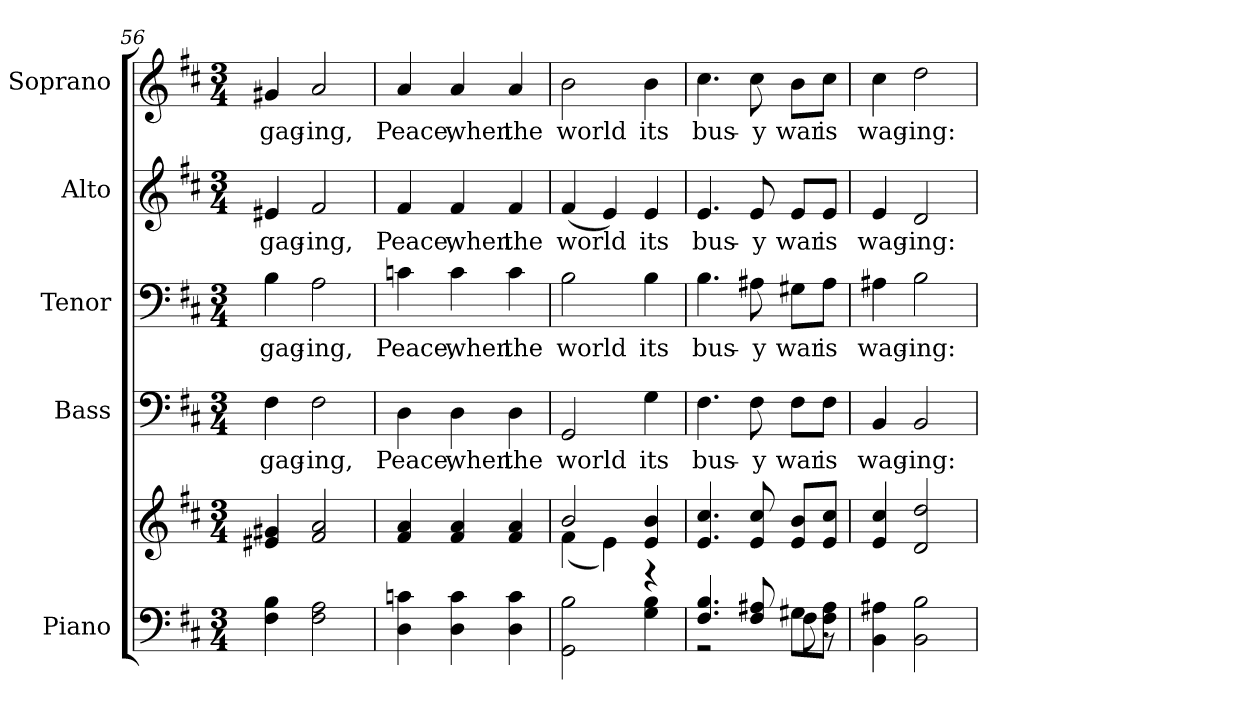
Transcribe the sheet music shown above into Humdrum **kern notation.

**kern	**kern	**kern	**text	**kern	**text	**kern	**text	**kern	**text
*part5	*part5	*part4	*part4	*part3	*part3	*part2	*part2	*part1	*part1
*staff6	*staff5	*staff4	*staff4	*staff3	*staff3	*staff2	*staff2	*staff1	*staff1
*I"Piano	*	*I"Bass	*	*I"Tenor	*	*I"Alto	*	*I"Soprano	*
*I'Pno.	*	*I'B.	*	*I'T.	*	*I'A.	*	*I'S.	*
*clefF4	*clefG2	*clefF4	*	*clefF4	*	*clefG2	*	*clefG2	*
*k[f#c#]	*k[f#c#]	*k[f#c#]	*	*k[f#c#]	*	*k[f#c#]	*	*k[f#c#]	*
*D:	*D:	*D:	*	*D:	*	*D:	*	*D:	*
*M3/4	*M3/4	*M3/4	*	*M3/4	*	*M3/4	*	*M3/4	*
=56	=56	=56	=56	=56	=56	=56	=56	=56	=56
!	!	!	!LO:LY:b:color=#000000	!	!	!	!	!	!
!	!	!	!	!	!LO:LY:b:color=#000000	!	!	!	!
!	!	!	!	!	!	!	!LO:LY:b:color=#000000	!	!
!	!	!	!	!	!	!	!	!	!LO:LY:b:color=#000000
4F#i\ 4Bi	4e#Xi/ 4g#Xi	4F#i\	-gag-	4Bi\	-gag-	4e#Xi/	-gag-	4g#Xi/	-gag-
!	!	!	!LO:LY:b:color=#000000	!	!	!	!	!	!
!	!	!	!	!	!LO:LY:b:color=#000000	!	!	!	!
!	!	!	!	!	!	!	!LO:LY:b:color=#000000	!	!
!	!	!	!	!	!	!	!	!	!LO:LY:b:color=#000000
2F#i\ 2Ai	2f#i/ 2ai	2F#i\	-ing,	2Ai\	-ing,	2f#i/	-ing,	2ai/	-ing,
=57	=57	=57	=57	=57	=57	=57	=57	=57	=57
!	!	!	!LO:LY:b:color=#000000	!	!	!	!	!	!
!	!	!	!	!	!LO:LY:b:color=#000000	!	!	!	!
!	!	!	!	!	!	!	!LO:LY:b:color=#000000	!	!
!	!	!	!	!	!	!	!	!	!LO:LY:b:color=#000000
4Di\ 4cni	4f#i/ 4ai	4Di\	Peace,	4cni\	Peace,	4f#i/	Peace,	4ai/	Peace,
!	!	!	!LO:LY:b:color=#000000	!	!	!	!	!	!
!	!	!	!	!	!LO:LY:b:color=#000000	!	!	!	!
!	!	!	!	!	!	!	!LO:LY:b:color=#000000	!	!
!	!	!	!	!	!	!	!	!	!LO:LY:b:color=#000000
4Di\ 4ci	4f#i/ 4ai	4Di\	when	4ci\	when	4f#i/	when	4ai/	when
!	!	!	!LO:LY:b:color=#000000	!	!	!	!	!	!
!	!	!	!	!	!LO:LY:b:color=#000000	!	!	!	!
!	!	!	!	!	!	!	!LO:LY:b:color=#000000	!	!
!	!	!	!	!	!	!	!	!	!LO:LY:b:color=#000000
4Di\ 4ci	4f#i/ 4ai	4Di\	the	4ci\	the	4f#i/	the	4ai/	the
!!LO:PB:g=z
=58	=58	=58	=58	=58	=58	=58	=58	=58	=58
*	*^	*	*	*	*	*	*	*	*
!	!	!	!	!LO:LY:b:color=#000000	!	!	!	!	!	!
!	!	!	!	!	!	!LO:LY:b:color=#000000	!	!	!	!
!	!	!	!	!	!	!	!	!LO:LY:b:color=#000000	!	!
!	!	!	!	!	!	!	!	!	!	!LO:LY:b:color=#000000
2GGi\ 2Bi	2bi/	(4f#i\	2GGi/	world	2Bi\	world	(4f#i/	world	2bi\	world
.	.	4ei\)	.	.	.	.	4ei/)	.	.	.
!	!	!	!	!LO:LY:b:color=#000000	!	!	!	!	!	!
!	!	!	!	!	!	!LO:LY:b:color=#000000	!	!	!	!
!	!	!	!	!	!	!	!	!LO:LY:b:color=#000000	!	!
!	!	!	!	!	!	!	!	!	!	!LO:LY:b:color=#000000
4Gi\ 4Bi	4ei/ 4bi	4r	4Gi\	its	4Bi\	its	4ei/	its	4bi\	its
*	*v	*v	*	*	*	*	*	*	*	*
=59	=59	=59	=59	=59	=59	=59	=59	=59	=59
*^	*	*	*	*	*	*	*	*	*
*	*	*^	*	*	*	*	*	*	*	*
!	!	!	!	!	!LO:LY:b:color=#000000	!	!	!	!	!	!
*	*	*v	*v	*	*	*	*	*	*	*	*
*	*	*^	*	*	*	*	*	*	*	*
!	!	!	!	!	!	!	!LO:LY:b:color=#000000	!	!	!	!
*	*	*v	*v	*	*	*	*	*	*	*	*
*	*	*^	*	*	*	*	*	*	*	*
!	!	!	!	!	!	!	!	!	!LO:LY:b:color=#000000	!	!
*	*	*v	*v	*	*	*	*	*	*	*	*
*	*	*^	*	*	*	*	*	*	*	*
!	!	!	!	!	!	!	!	!	!	!	!LO:LY:b:color=#000000
*	*	*v	*v	*	*	*	*	*	*	*	*
4.F#i/ 4.Bi	2r	4.ei/ 4.cc#i	4.F#i\	bus-	4.Bi\	bus-	4.ei/	bus-	4.cc#i\	bus-
!	!	!	!	!LO:LY:b:color=#000000	!	!	!	!	!	!
!	!	!	!	!	!	!LO:LY:b:color=#000000	!	!	!	!
!	!	!	!	!	!	!	!	!LO:LY:b:color=#000000	!	!
!	!	!	!	!	!	!	!	!	!	!LO:LY:b:color=#000000
8F#i/ 8A#Xi	.	8ei/ 8cc#i	8F#i\	-y	8A#Xi\	-y	8ei/	-y	8cc#i\	-y
!	!	!	!	!LO:LY:b:color=#000000	!	!	!	!	!	!
!	!	!	!	!	!	!LO:LY:b:color=#000000	!	!	!	!
!	!	!	!	!	!	!	!	!LO:LY:b:color=#000000	!	!
!	!	!	!	!	!	!	!	!	!	!LO:LY:b:color=#000000
8G#Xi\L	8F#i\	8ei/ 8bi/L	8F#i\L	war	8G#Xi\L	war	8ei/L	war	8bi\L	war
!	!	!	!	!LO:LY:b:color=#000000	!	!	!	!	!	!
!	!	!	!	!	!	!LO:LY:b:color=#000000	!	!	!	!
!	!	!	!	!	!	!	!	!LO:LY:b:color=#000000	!	!
!	!	!	!	!	!	!	!	!	!	!LO:LY:b:color=#000000
8F#i\ 8A#i\J	8r	8ei/ 8cc#i/J	8F#i\J	is	8A#i\J	is	8ei/J	is	8cc#i\J	is
*v	*v	*	*	*	*	*	*	*	*	*
=60	=60	=60	=60	=60	=60	=60	=60	=60	=60
*^	*	*	*	*	*	*	*	*	*
!	!	!	!	!LO:LY:b:color=#000000	!	!	!	!	!	!
*v	*v	*	*	*	*	*	*	*	*	*
*^	*	*	*	*	*	*	*	*	*
!	!	!	!	!	!	!LO:LY:b:color=#000000	!	!	!	!
*v	*v	*	*	*	*	*	*	*	*	*
*^	*	*	*	*	*	*	*	*	*
!	!	!	!	!	!	!	!	!LO:LY:b:color=#000000	!	!
*v	*v	*	*	*	*	*	*	*	*	*
*^	*	*	*	*	*	*	*	*	*
!	!	!	!	!	!	!	!	!	!	!LO:LY:b:color=#000000
*v	*v	*	*	*	*	*	*	*	*	*
4BBi\ 4A#Xi	4ei/ 4cc#i	4BBi/	wag-	4A#Xi\	wag-	4ei/	wag-	4cc#i\	wag-
!	!	!	!LO:LY:b:color=#000000	!	!	!	!	!	!
!	!	!	!	!	!LO:LY:b:color=#000000	!	!	!	!
!	!	!	!	!	!	!	!LO:LY:b:color=#000000	!	!
!	!	!	!	!	!	!	!	!	!LO:LY:b:color=#000000
2BBi\ 2Bi	2di/ 2ddi	2BBi/	-ing:	2Bi\	-ing:	2di/	-ing:	2ddi\	-ing:
=	=	=	=	=	=	=	=	=	=
*-	*-	*-	*-	*-	*-	*-	*-	*-	*-
